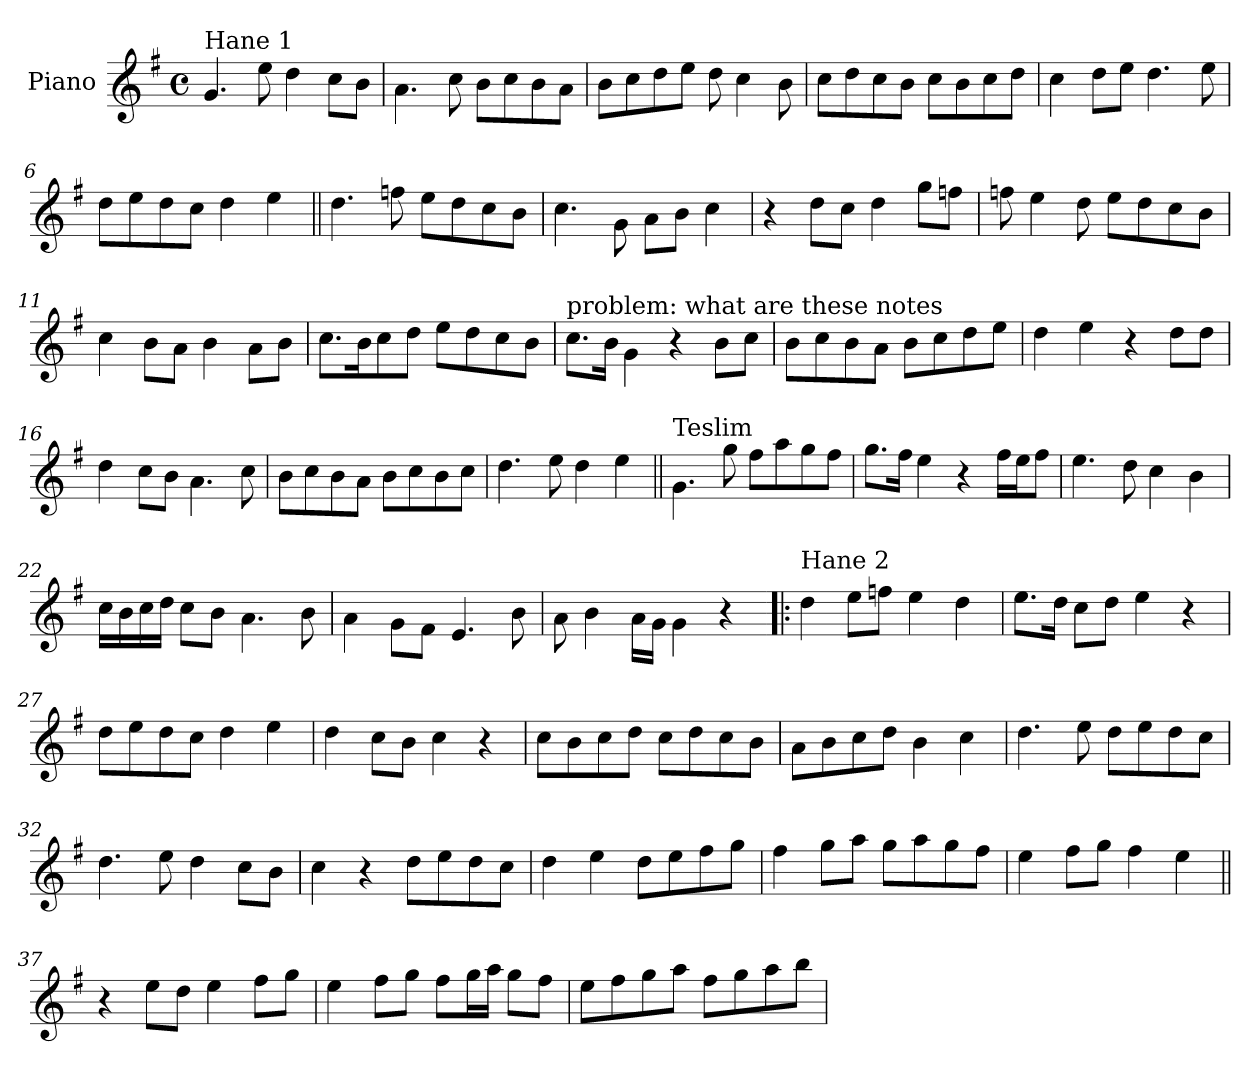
**kern
*part1
*staff1
*I"Piano
*I'Pno.
*clefG2
*k[f#]
*M4/4
*met(c)
=1
!LO:TX:a:t=Hane 1
4.g/
8ee\
4dd\
8cc\L
8b\J
=2
4.a\
8cc\
8b\L
8cc\
8b\
8a\J
=3
8b\L
8cc\
8dd\
8ee\J
8dd\
4cc\
8b\
=4
8cc\L
8dd\
8cc\
8b\J
8cc\L
8b\
8cc\
8dd\J
!!LO:LB:g=z
=5
4cc\
8dd\L
8ee\J
4.dd\
8ee\
=6
8dd\L
8ee\
8dd\
8cc\J
4dd\
4ee\
=7||
4.dd\
8ffn\
8ee\L
8dd\
8cc\
8b\J
=8
4.cc\
8g\
8a\L
8b\J
4cc\
=9
4r
8dd\L
8cc\J
4dd\
8gg\L
8ffn\J
!!LO:LB:g=z
=10
8ffn\
4ee\
8dd\
8ee\L
8dd\
8cc\
8b\J
=11
4cc\
8b\L
8a\J
4b\
8a\L
8b\J
=12
8.cc\L
16b\K
8cc\
8dd\J
8ee\L
8dd\
8cc\
8b\J
=13
!LO:TX:a:t=problem&colon; what are these notes
8.cc\L
16b\Jk
4g\
4r
8b\L
8cc\J
!!LO:LB:g=z
=14
8b\L
8cc\
8b\
8a\J
8b\L
8cc\
8dd\
8ee\J
=15
4dd\
4ee\
4r
8dd\L
8dd\J
=16
4dd\
8cc\L
8b\J
4.a\
8cc\
=17
8b\L
8cc\
8b\
8a\J
8b\L
8cc\
8b\
8cc\J
!!LO:LB:g=z
=18
4.dd\
8ee\
4dd\
4ee\
=19||
!LO:TX:a:t=Teslim
4.g\
8gg\
8ff#\L
8aa\
8gg\
8ff#\J
=20
8.gg\L
16ff#\Jk
4ee\
4r
16ff#\LL
16ee\J
8ff#\J
=21
4.ee\
8dd\
4cc\
4b\
!!LO:LB:g=z
=22
16cc\LL
16b\
16cc\
16dd\JJ
8cc\L
8b\J
4.a\
8b\
=23
4a\
8g\L
8f#\J
4.e/
8b\
=24
8a\
4b\
16a\LL
16g\JJ
4g\
4r
=25!|:
!LO:TX:a:t=Hane 2
4dd\
8ee\L
8ffn\J
4ee\
4dd\
=26
8.ee\L
16dd\Jk
8cc\L
8dd\J
4ee\
4r
!!LO:LB:g=z
=27
8dd\L
8ee\
8dd\
8cc\J
4dd\
4ee\
=28
4dd\
8cc\L
8b\J
4cc\
4r
=29
8cc\L
8b\
8cc\
8dd\J
8cc\L
8dd\
8cc\
8b\J
=30
8a\L
8b\
8cc\
8dd\J
4b\
4cc\
!!LO:LB:g=z
=31
4.dd\
8ee\
8dd\L
8ee\
8dd\
8cc\J
=32
4.dd\
8ee\
4dd\
8cc\L
8b\J
=33
4cc\
4r
8dd\L
8ee\
8dd\
8cc\J
=34
4dd\
4ee\
8dd\L
8ee\
8ff#\
8gg\J
!!LO:LB:g=z
=35
4ff#\
8gg\L
8aa\J
8gg\L
8aa\
8gg\
8ff#\J
=36
4ee\
8ff#\L
8gg\J
4ff#\
4ee\
=37||
4r
8ee\L
8dd\J
4ee\
8ff#\L
8gg\J
=38
4ee\
8ff#\L
8gg\J
8ff#\L
16gg\L
16aa\JJ
8gg\L
8ff#\J
!!LO:PB:g=z
=39
8ee\L
8ff#\
8gg\
8aa\J
8ff#\L
8gg\
8aa\
8bb\J
=
*-
